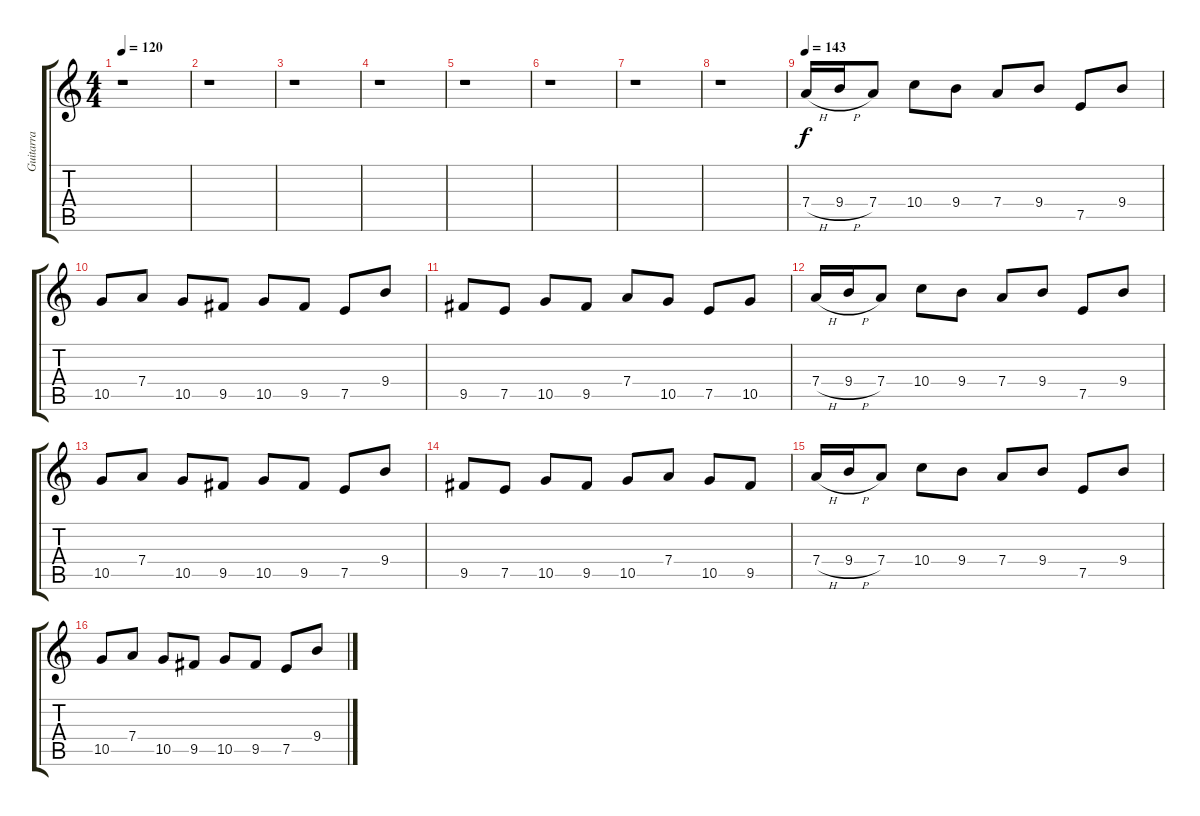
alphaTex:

\track ("Guitarra" "Guitarra") {instrument distortionguitar}
\staff {score tabs}
\tuning (E4 B3 G3 D3 A2 E2) {hide}
\ts (4 4)
\tempo 120
\clef g2
\ks c
r.1{dy f} |
r.1 |
r.1 |
r.1 |
r.1 |
r.1 |
r.1 |
r.1 |
\tempo 143
7.4{h}.16 9.4{h}.16 7.4.8 10.4.8 9.4.8 7.4.8 9.4.8 7.5.8 9.4.8 |
10.5.8 7.4.8 10.5.8 9.5.8 10.5.8 9.5.8 7.5.8 9.4.8 |
9.5.8 7.5.8 10.5.8 9.5.8 7.4.8 10.5.8 7.5.8 10.5.8 |
7.4{h}.16 9.4{h}.16 7.4.8 10.4.8 9.4.8 7.4.8 9.4.8 7.5.8 9.4.8 |
10.5.8 7.4.8 10.5.8 9.5.8 10.5.8 9.5.8 7.5.8 9.4.8 |
9.5.8 7.5.8 10.5.8 9.5.8 10.5.8 7.4.8 10.5.8 9.5.8 |
7.4{h}.16 9.4{h}.16 7.4.8 10.4.8 9.4.8 7.4.8 9.4.8 7.5.8 9.4.8 |
10.5.8 7.4.8 10.5.8 9.5.8 10.5.8 9.5.8 7.5.8 9.4.8
